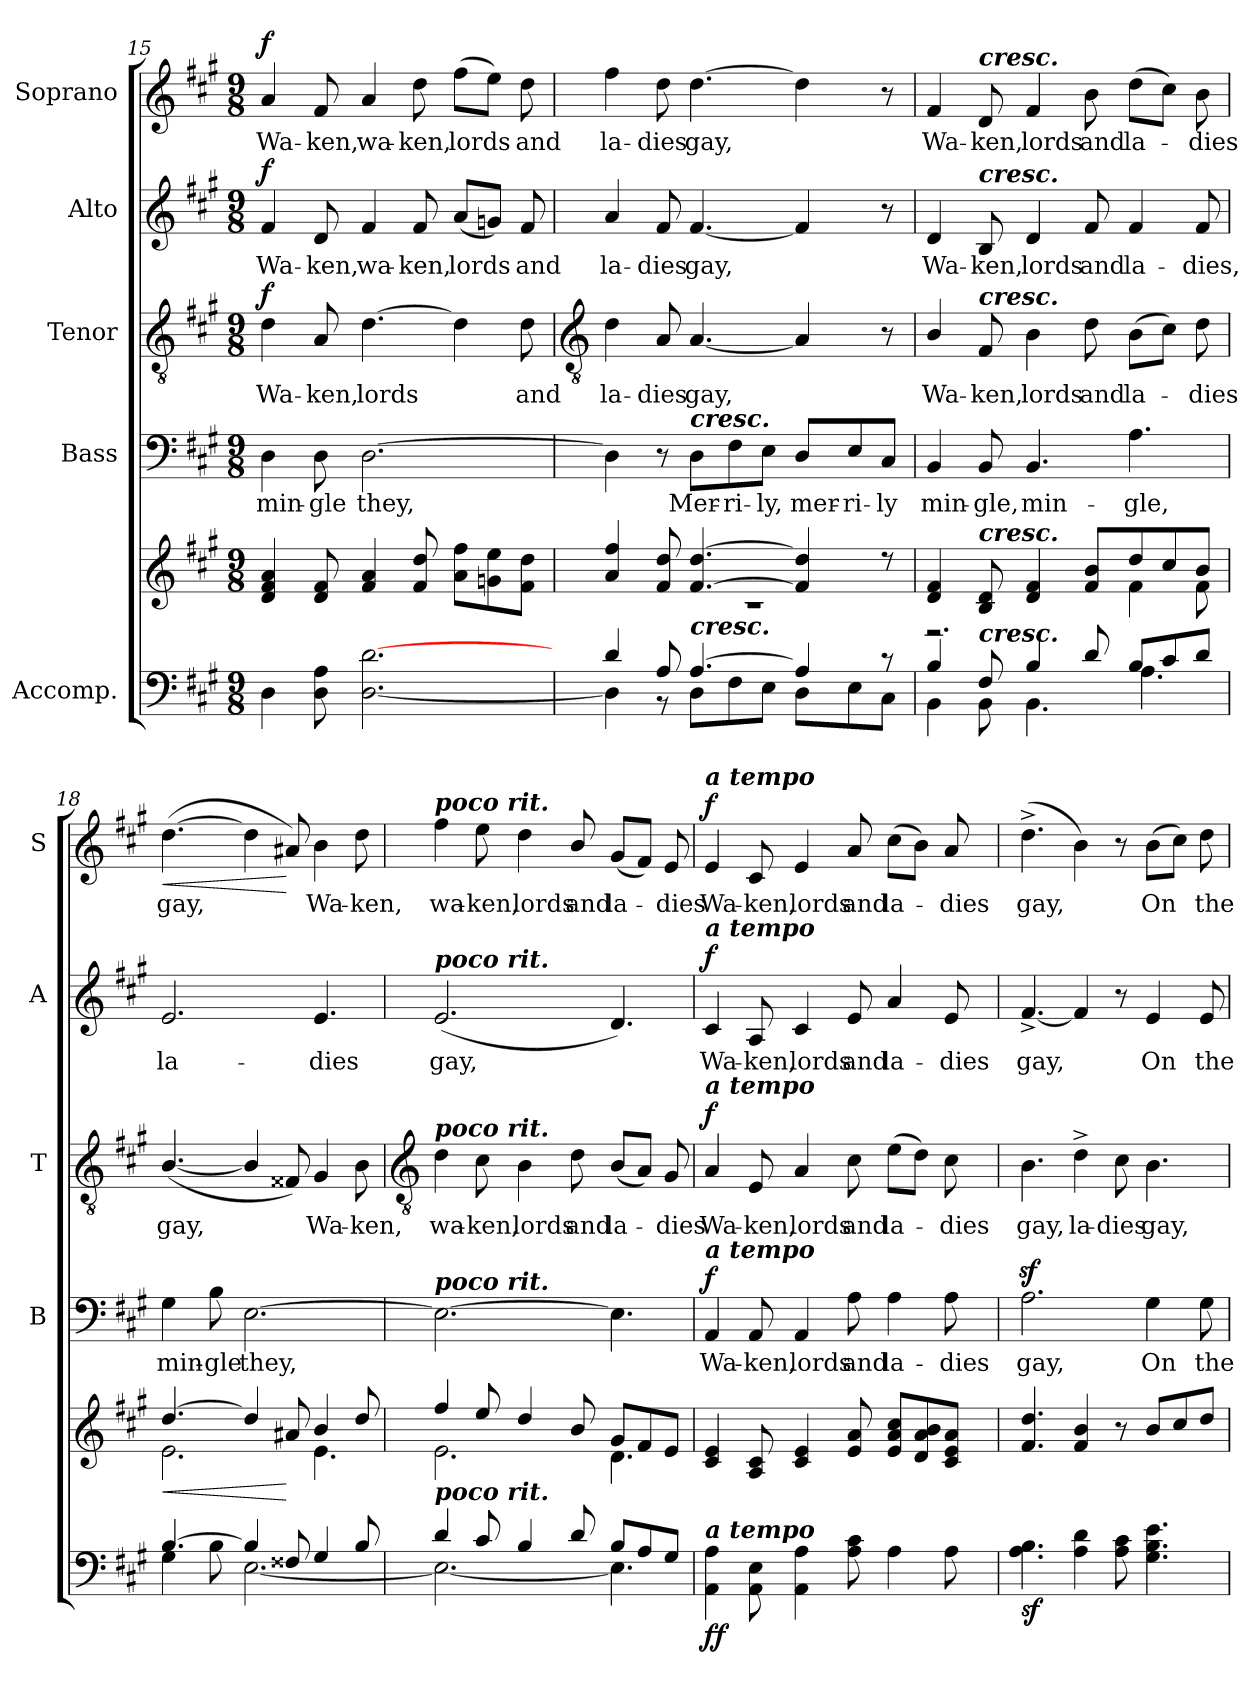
**kern	**kern	**dynam	**kern	**text	**dynam	**kern	**text	**dynam	**kern	**text	**dynam	**kern	**text	**dynam
*part5	*part5	*part5	*part4	*part4	*part4	*part3	*part3	*part3	*part2	*part2	*part2	*part1	*part1	*part1
*staff6	*staff5	*staff5/6	*staff4	*staff4	*staff4	*staff3	*staff3	*staff3	*staff2	*staff2	*staff2	*staff1	*staff1	*staff1
*I"Accomp.	*	*	*I"Bass	*	*	*I"Tenor	*	*	*I"Alto	*	*	*I"Soprano	*	*
*	*	*	*I'B	*	*	*I'T	*	*	*I'A	*	*	*I'S	*	*
*clefF4	*clefG2	*	*clefF4	*	*	*clefGv2	*	*	*clefG2	*	*	*clefG2	*	*
*k[f#c#g#]	*k[f#c#g#]	*	*k[f#c#g#]	*	*	*k[f#c#g#]	*	*	*k[f#c#g#]	*	*	*k[f#c#g#]	*	*
*A:	*A:	*	*A:	*	*	*A:	*	*	*A:	*	*	*A:	*	*
*M9/8	*M9/8	*	*M9/8	*	*	*M9/8	*	*	*M9/8	*	*	*M9/8	*	*
=15	=15	=15	=15	=15	=15	=15	=15	=15	=15	=15	=15	=15	=15	=15
!	!	!	!	!LO:LY:b	!	!	!LO:LY:b	!LO:DY:b	!	!LO:LY:b	!LO:DY:b	!	!LO:LY:b	!LO:DY:b
4D	4d 4f# 4a	.	4D	min-	.	4d	Wa-	f	4f#	Wa-	f	4a	Wa-	f
!	!	!	!	!LO:LY:b	!	!	!LO:LY:b	!	!	!LO:LY:b	!	!	!LO:LY:b	!
8D 8A	8d 8f#	.	8D	-gle	.	8A	-ken,	.	8d	-ken,	.	8f#	-ken,	.
!	!	!	!	!LO:LY:b	!	!	!LO:LY:b	!	!	!LO:LY:b	!	!	!LO:LY:b	!
[2.D [2.d	4f# 4a	.	[2.D	they,	.	[4.d	lords	.	4f#	wa-	.	4a	wa-	.
!	!	!	!	!	!	!	!	!	!	!LO:LY:b	!	!	!LO:LY:b	!
.	8f# 8dd	.	.	.	.	.	.	.	8f#	-ken,	.	8dd	-ken,	.
!	!	!	!	!	!	!	!	!	!	!LO:LY:b	!	!	!LO:LY:b	!
.	8a 8ff#L	.	.	.	.	4d]	.	.	(<8aL	lords	.	(>8ff#L	lords	.
.	8gn 8ee	.	.	.	.	.	.	.	8gnJ)	.	.	8eeJ)	.	.
!	!	!	!	!	!	!	!LO:LY:b	!	!	!LO:LY:b	!	!	!LO:LY:b	!
.	8f# 8ddJ	.	.	.	.	8d	and	.	8f#	and	.	8dd	and	.
!!LO:LB:g=z
=16	=16	=16	=16	=16	=16	=16	=16	=16	=16	=16	=16	=16	=16	=16
*	*	*	*	*	*	*clefGv2	*	*	*	*	*	*	*	*
*^	*^	*	*	*	*	*	*	*	*	*	*	*	*	*
!	!	!	!LO:N:vis=1	!	!	!	!	!	!LO:LY:b	!	!	!LO:LY:b	!	!	!LO:LY:b	!
4d/	4D\]	4a/ 4ff#/	8%9r	.	4D]	.	.	4d	la-	.	4a	la-	.	4ff#	la-	.
!	!	!	!	!	!	!	!	!	!LO:LY:b	!	!	!LO:LY:b	!	!	!LO:LY:b	!
8A/	8r	8f#/ 8dd/	.	.	8r	.	.	8A	-dies	.	8f#	-dies	.	8dd	-dies	.
!	!	!	!	!	!LO:TX:a:Bi:t=cresc.	!	!	!	!	!	!	!	!	!	!	!
!LO:TX:a:Bi:t=cresc.	!	!	!	!	!	!	!	!	!	!	!	!	!	!	!	!
!	!	!	!	!	!	!LO:LY:b	!	!	!LO:LY:b	!	!	!LO:LY:b	!	!	!LO:LY:b	!
[4.A/	8D\L	[4.f#/ [4.dd/	.	.	8D\L	Mer-	.	[4.A	gay,	.	[4.f#	gay,	.	[4.dd	gay,	.
!	!	!	!	!	!	!LO:LY:b	!	!	!	!	!	!	!	!	!	!
.	8F#\	.	.	.	8F#\	-ri-	.	.	.	.	.	.	.	.	.	.
!	!	!	!	!	!	!LO:LY:b	!	!	!	!	!	!	!	!	!	!
.	8E\J	.	.	.	8E\J	-ly,	.	.	.	.	.	.	.	.	.	.
!	!	!	!	!	!	!LO:LY:b	!	!	!	!	!	!	!	!	!	!
4A/]	8D\L	4f#/] 4dd/]	.	.	8D/L	mer-	.	4A]	.	.	4f#]	.	.	4dd]	.	.
!	!	!	!	!	!	!LO:LY:b	!	!	!	!	!	!	!	!	!	!
.	8E\	.	.	.	8E/	-ri-	.	.	.	.	.	.	.	.	.	.
!	!	!	!	!	!	!LO:LY:b	!	!	!	!	!	!	!	!	!	!
8r	8C#\J	8r	.	.	8C#/J	-ly	.	8r	.	.	8r	.	.	8r	.	.
=17	=17	=17	=17	=17	=17	=17	=17	=17	=17	=17	=17	=17	=17	=17	=17	=17
!	!	!	!	!	!	!LO:LY:b	!	!	!LO:LY:b	!	!	!LO:LY:b	!	!	!LO:LY:b	!
4B/	4BB\	4d/ 4f#/	2.r	.	4BB	min-	.	4B/	Wa-	.	4d	Wa-	.	4f#	Wa-	.
!	!	!	!	!	!	!	!	!	!	!	!	!	!	!LO:TX:a:Bi:t=cresc.	!	!
!	!	!	!	!	!	!	!	!	!	!	!LO:TX:a:Bi:t=cresc.	!	!	!	!	!
!	!	!	!	!	!	!	!	!LO:TX:a:Bi:t=cresc.	!	!	!	!	!	!	!	!
!	!	!LO:TX:a:Bi:t=cresc.	!	!	!	!	!	!	!	!	!	!	!	!	!	!
!LO:TX:a:Bi:t=cresc.	!	!	!	!	!	!	!	!	!	!	!	!	!	!	!	!
!	!	!	!	!	!	!LO:LY:b	!	!	!LO:LY:b	!	!	!LO:LY:b	!	!	!LO:LY:b	!
8F#/	8BB\	8B/ 8d/	.	.	8BB	-gle,	.	8F#	-ken,	.	8B	-ken,	.	8d	-ken,	.
!	!	!	!	!	!	!LO:LY:b	!	!	!LO:LY:b	!	!	!LO:LY:b	!	!	!LO:LY:b	!
4B/	4.BB\	4d/ 4f#/	.	.	4.BB	min-	.	4B	lords	.	4d	lords	.	4f#	lords	.
!	!	!	!	!	!	!	!	!	!LO:LY:b	!	!	!LO:LY:b	!	!	!LO:LY:b	!
8d/	.	8f#/ 8b/L	.	.	.	.	.	8d	and	.	8f#	and	.	8b	and	.
!	!	!	!	!	!	!LO:LY:b	!	!	!LO:LY:b	!	!	!LO:LY:b	!	!	!LO:LY:b	!
8B/L	4.A\	8dd/	4f#\	.	4.A	-gle,	.	(>8BL	la-	.	4f#	la-	.	(>8ddL	la-	.
8c#/	.	8cc#/	.	.	.	.	.	8c#J)	.	.	.	.	.	8cc#J)	.	.
!	!	!	!	!	!	!	!	!	!LO:LY:b	!	!	!LO:LY:b	!	!	!LO:LY:b	!
8d/J	.	8b/J	8f#\	.	.	.	.	8d	dies	.	8f#	-dies,	.	8b	dies	.
=18	=18	=18	=18	=18	=18	=18	=18	=18	=18	=18	=18	=18	=18	=18	=18	=18
!	!	!	!	!LO:HP:b	!	!LO:LY:b	!	!	!LO:LY:b	!	!	!LO:LY:b	!	!	!LO:LY:b	!LO:HP:b
[4.B/	4G#\	[4.dd/	2.e\	<	4G#	min-	.	(<[4.B/	gay,	.	2.e	la-	.	(>[4.dd	gay,	<
!	!	!	!	!	!	!LO:LY:b	!	!	!	!	!	!	!	!	!	!
.	8B\	.	.	.	8B	-gle	.	.	.	.	.	.	.	.	.	.
!	!	!	!	!	!	!LO:LY:b	!	!	!	!	!	!	!	!	!	!
4B/]	[2.E\	4dd/]	.	.	[2.E	they,	.	4B/]	.	.	.	.	.	4dd]	.	.
8F##X/	.	8a#X/	.	[	.	.	.	8F##X)	.	.	.	.	.	8a#X)	.	[
!	!	!	!	!	!	!	!	!	!LO:LY:b	!	!	!LO:LY:b	!	!	!LO:LY:b	!
4G#/	.	4b/	4.e\	.	.	.	.	4G#	Wa-	.	4.e	-dies	.	4b	Wa-	.
!	!	!	!	!	!	!	!	!	!LO:LY:b	!	!	!	!	!	!LO:LY:b	!
8B/	.	8dd/	.	.	.	.	.	8B	-ken,	.	.	.	.	8dd	-ken,	.
!!LO:LB:g=z
=19	=19	=19	=19	=19	=19	=19	=19	=19	=19	=19	=19	=19	=19	=19	=19	=19
*	*	*	*	*	*	*	*	*clefGv2	*	*	*	*	*	*	*	*
!	!	!	!	!	!	!	!	!	!	!	!	!	!	!LO:TX:a:Bi:t=poco rit.	!	!
!	!	!	!	!	!	!	!	!	!	!	!LO:TX:a:Bi:t=poco rit.	!	!	!	!	!
!	!	!	!	!	!	!	!	!LO:TX:a:Bi:t=poco rit.	!	!	!	!	!	!	!	!
!	!	!	!	!	!LO:TX:a:Bi:t=poco rit.	!	!	!	!	!	!	!	!	!	!	!
!LO:TX:a:Bi:t=poco rit.	!	!	!	!	!	!	!	!	!	!	!	!	!	!	!	!
!	!	!	!	!	!	!	!	!	!LO:LY:b	!	!	!LO:LY:b	!	!	!LO:LY:b	!
4d/	2.E\_	4ff#/	2.e\	.	2.E_	.	.	4d	wa-	.	(<2.e	gay,	.	4ff#	wa-	.
!	!	!	!	!	!	!	!	!	!LO:LY:b	!	!	!	!	!	!LO:LY:b	!
8c#/	.	8ee/	.	.	.	.	.	8c#	-ken,	.	.	.	.	8ee	-ken,	.
!	!	!	!	!	!	!	!	!	!LO:LY:b	!	!	!	!	!	!LO:LY:b	!
4B/	.	4dd/	.	.	.	.	.	4B	lords	.	.	.	.	4dd	lords	.
!	!	!	!	!	!	!	!	!	!LO:LY:b	!	!	!	!	!	!LO:LY:b	!
8d/	.	8b/	.	.	.	.	.	8d	and	.	.	.	.	8b/	and	.
!	!	!	!	!	!	!	!	!	!LO:LY:b	!	!	!	!	!	!LO:LY:b	!
8B/L	4.E\]	8g#/L	4.d\	.	4.E]	.	.	(<8BL	la-	.	4.d)	.	.	(<8g#L	la-	.
8A/	.	8f#/	.	.	.	.	.	8AJ)	.	.	.	.	.	8f#J)	.	.
!	!	!	!	!	!	!	!	!	!LO:LY:b	!	!	!	!	!	!LO:LY:b	!
8G#/J	.	8e/J	.	.	.	.	.	8G#	dies	.	.	.	.	8e	dies	.
=20	=20	=20	=20	=20	=20	=20	=20	=20	=20	=20	=20	=20	=20	=20	=20	=20
!	!	!	!	!	!	!	!	!	!	!	!	!	!	!LO:TX:a:Bi:t=a tempo	!	!
!	!	!	!	!	!	!	!	!	!	!	!LO:TX:a:Bi:t=a tempo	!	!	!	!	!
!	!	!	!	!	!	!	!	!LO:TX:a:Bi:t=a tempo	!	!	!	!	!	!	!	!
!	!	!	!	!	!LO:TX:a:Bi:t=a tempo	!	!	!	!	!	!	!	!	!	!	!
!LO:TX:a:Bi:t=a tempo	!	!	!	!	!	!	!	!	!	!	!	!	!	!	!	!
!	!	!	!	!LO:DY:b=2	!	!LO:LY:b	!	!	!LO:LY:b	!	!	!LO:LY:b	!	!	!LO:LY:b	!
!	!	!	!	!LO:DY:n=1:b	!	!	!LO:DY:b	!	!	!LO:DY:b	!	!	!LO:DY:b	!	!	!LO:DY:b
1ryy	4AA\ 4A\	4c#/ 4e/	1ryy	f f	4AA	Wa-	f	4A	Wa-	f	4c#	Wa-	f	4e	Wa-	f
!	!	!	!	!	!	!LO:LY:b	!	!	!LO:LY:b	!	!	!LO:LY:b	!	!	!LO:LY:b	!
.	8AA\ 8E\	8A/ 8c#/	.	.	8AA	-ken,	.	8E	-ken,	.	8A	-ken,	.	8c#	-ken,	.
!	!	!	!	!	!	!LO:LY:b	!	!	!LO:LY:b	!	!	!LO:LY:b	!	!	!LO:LY:b	!
.	4AA\ 4A\	4c#/ 4e/	.	.	4AA	lords	.	4A	lords	.	4c#	lords	.	4e	lords	.
!	!	!	!	!	!	!LO:LY:b	!	!	!LO:LY:b	!	!	!LO:LY:b	!	!	!LO:LY:b	!
.	8A\ 8c#\	8e/ 8a/	.	.	8A	and	.	8c#	and	.	8e	and	.	8a	and	.
!	!	!	!	!	!	!LO:LY:b	!	!	!LO:LY:b	!	!	!LO:LY:b	!	!	!LO:LY:b	!
.	4A\	8e/ 8a/ 8cc#/L	.	.	4A	la-	.	(>8eL	la-	.	4a	la-	.	(>8cc#L	la-	.
.	.	8d/ 8a/ 8b/	.	.	.	.	.	8dJ)	.	.	.	.	.	8bJ)	.	.
!	!	!	!	!	!	!LO:LY:b	!	!	!LO:LY:b	!	!	!LO:LY:b	!	!	!LO:LY:b	!
8ryy	8A\	8c#/ 8e/ 8a/J	8ryy	.	8A	-dies	.	8c#	dies	.	8e	-dies	.	8a	dies	.
8ryy	8ryy	8ryy	8ryy	.	8ryy	.	.	8ryy	.	.	8ryy	.	.	8ryy	.	.
=21	=21	=21	=21	=21	=21	=21	=21	=21	=21	=21	=21	=21	=21	=21	=21	=21
!	!	!	!	!LO:DY:b=2	!	!LO:LY:b	!	!	!LO:LY:b	!	!	!LO:LY:b	!	!	!LO:LY:b	!
1ryy	4.A\ 4.B\	4.f#/ 4.dd/	1ryy	sf	2.Az<	gay,	.	4.B	gay,	.	[4.f#^	gay,	.	(>4.dd^	gay,	.
!	!	!	!	!	!	!	!	!	!LO:LY:b	!	!	!	!	!	!	!
.	4A\ 4d\	4f#/ 4b/	.	.	.	.	.	4d^	la-	.	4f#]	.	.	4b)	.	.
!	!	!	!	!	!	!	!	!	!LO:LY:b	!	!	!	!	!	!	!
.	8A\ 8c#\	8r	.	.	.	.	.	8c#	-dies	.	8r	.	.	8r	.	.
!	!	!	!	!	!	!LO:LY:b	!	!	!LO:LY:b	!	!	!LO:LY:b	!	!	!LO:LY:b	!
.	4.G#\ 4.B\ 4.e\	8b/L	.	.	4G#	On	.	4.B	gay,	.	4e	On	.	(>8bL	On	.
.	.	8cc#/	.	.	.	.	.	.	.	.	.	.	.	8cc#J)	.	.
!	!	!	!	!	!	!LO:LY:b	!	!	!	!	!	!LO:LY:b	!	!	!LO:LY:b	!
8ryy	.	8dd/J	8ryy	.	8G#	the	.	.	.	.	8e	the	.	8dd	the	.
*v	*v	*	*	*	*	*	*	*	*	*	*	*	*	*	*	*
*	*v	*v	*	*	*	*	*	*	*	*	*	*	*	*	*
=	=	=	=	=	=	=	=	=	=	=	=	=	=	=
*-	*-	*-	*-	*-	*-	*-	*-	*-	*-	*-	*-	*-	*-	*-
